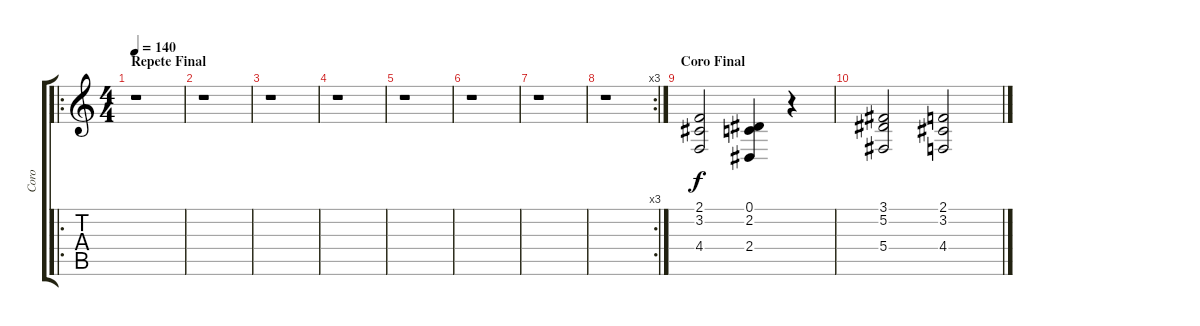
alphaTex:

\track ("Coro" "Coro") {instrument fx5brightness}
\staff {score tabs}
\tuning (Eb4 Bb3 Gb3 Db3 Ab2 Eb2) {hide}
\ro
\ts (4 4)
\section ("" "Repete Final")
\tempo 140
\clef g2
\ks c
r.1{dy f} |
r.1 |
r.1 |
r.1 |
r.1 |
r.1 |
r.1 |
\rc 3
r.1 |
\section ("" "Coro Final")
(2.1 3.2 4.4).2 (0.1 2.2 2.4).4 r.4 |
(3.1 5.2 5.4).2 (2.1 3.2 4.4).2
